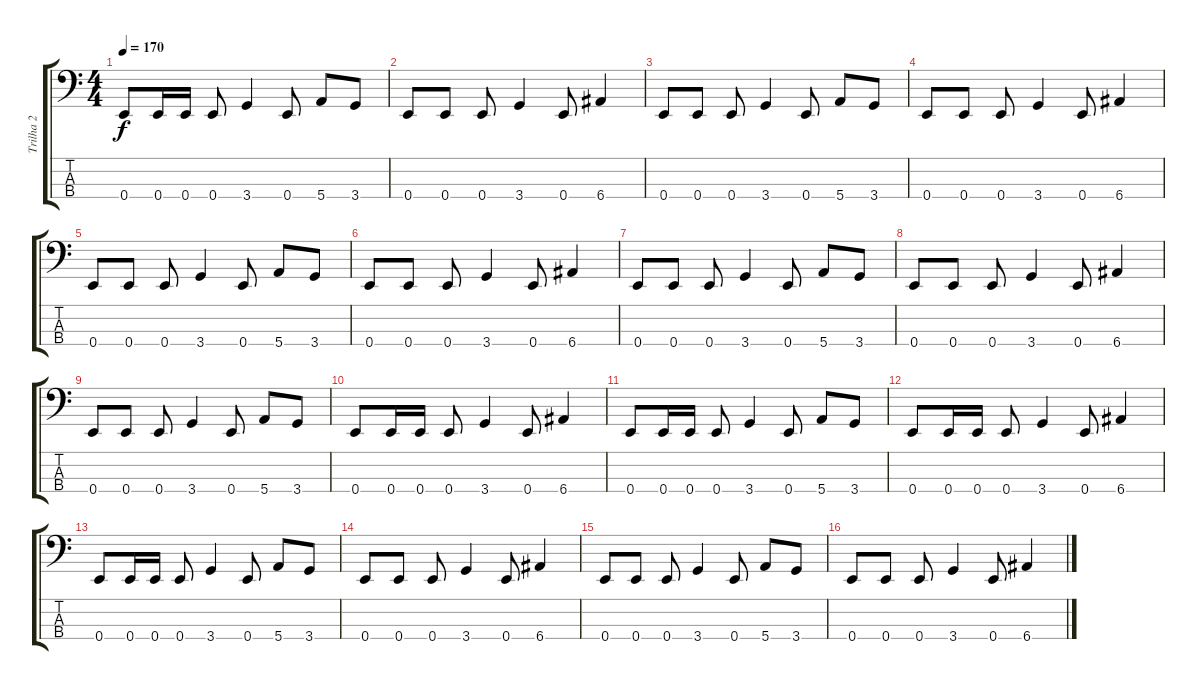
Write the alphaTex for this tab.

\track ("Trilha 2" "Trilha 2") {instrument slapbass2}
\staff {score tabs}
\tuning (G2 D2 A1 E1) {hide}
\ts (4 4)
\tempo 170
\clef f4
\ks c
0.4.8{dy f} 0.4.16 0.4.16 0.4.8 3.4.4 0.4.8 5.4.8 3.4.8 |
0.4.8 0.4.8 0.4.8 3.4.4 0.4.8 6.4.4 |
0.4.8 0.4.8 0.4.8 3.4.4 0.4.8 5.4.8 3.4.8 |
0.4.8 0.4.8 0.4.8 3.4.4 0.4.8 6.4.4 |
0.4.8 0.4.8 0.4.8 3.4.4 0.4.8 5.4.8 3.4.8 |
0.4.8 0.4.8 0.4.8 3.4.4 0.4.8 6.4.4 |
0.4.8 0.4.8 0.4.8 3.4.4 0.4.8 5.4.8 3.4.8 |
0.4.8 0.4.8 0.4.8 3.4.4 0.4.8 6.4.4 |
0.4.8 0.4.8 0.4.8 3.4.4 0.4.8 5.4.8 3.4.8 |
0.4.8 0.4.16 0.4.16 0.4.8 3.4.4 0.4.8 6.4.4 |
0.4.8 0.4.16 0.4.16 0.4.8 3.4.4 0.4.8 5.4.8 3.4.8 |
0.4.8 0.4.16 0.4.16 0.4.8 3.4.4 0.4.8 6.4.4 |
0.4.8 0.4.16 0.4.16 0.4.8 3.4.4 0.4.8 5.4.8 3.4.8 |
0.4.8 0.4.8 0.4.8 3.4.4 0.4.8 6.4.4 |
0.4.8 0.4.8 0.4.8 3.4.4 0.4.8 5.4.8 3.4.8 |
0.4.8 0.4.8 0.4.8 3.4.4 0.4.8 6.4.4
